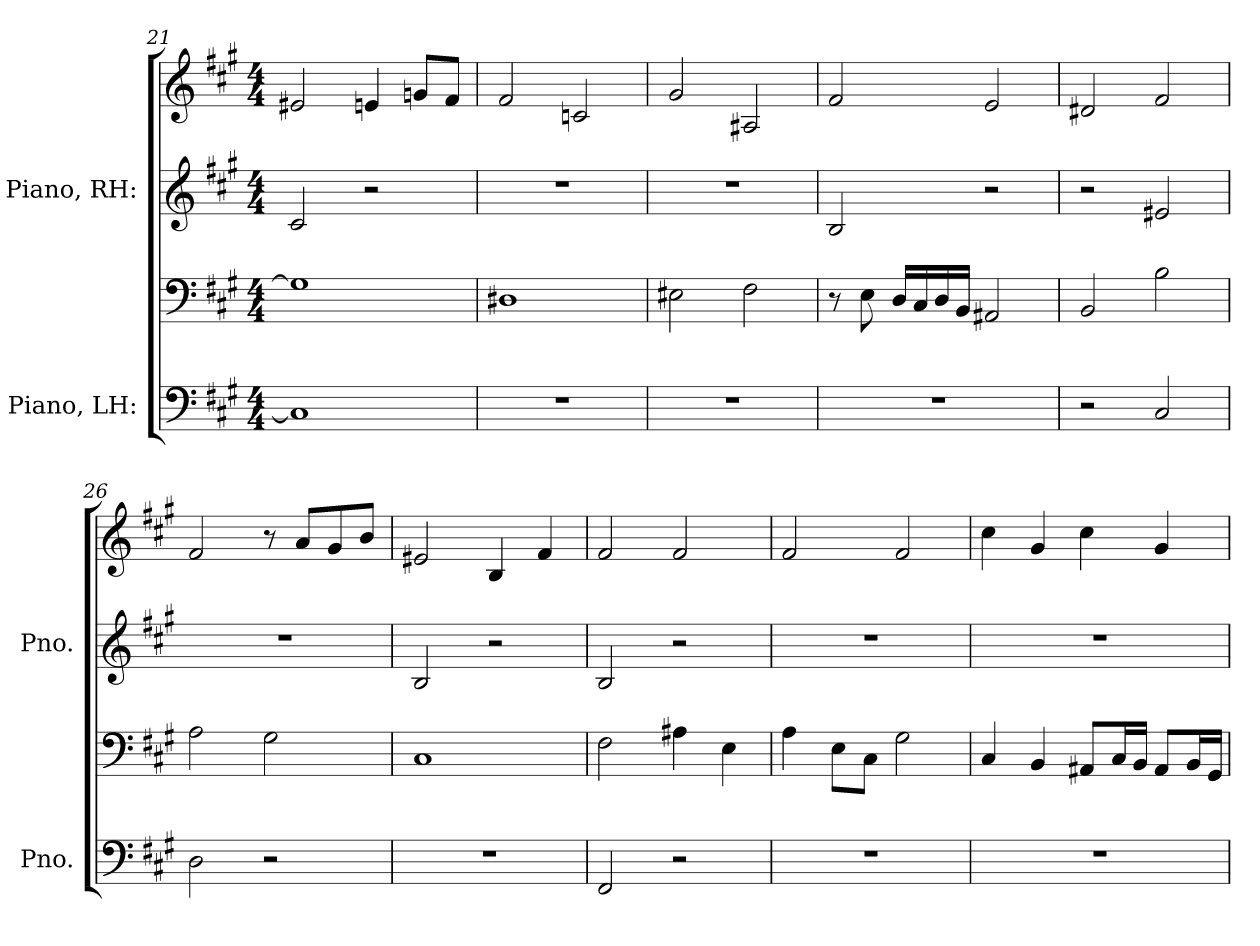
**kern	**kern	**kern	**kern
*part2	*part2	*part1	*part1
*staff4	*staff3	*staff2	*staff1
*I"Piano, LH:	*	*I"Piano, RH:	*
*I'Pno.	*	*I'Pno.	*
!!LO:PB:g=z
*clefF4	*clefF4	*clefG2	*clefG2
*k[f#c#g#]	*k[f#c#g#]	*k[f#c#g#]	*k[f#c#g#]
*M4/4	*M4/4	*M4/4	*M4/4
=21	=21	=21	=21
1C#]	1G#]	2c#/	2e#X/
.	.	2r	4en/
.	.	.	8gn/L
.	.	.	8f#/J
=22	=22	=22	=22
1r	1D#X	1r	2f#/
.	.	.	2cn/
=23	=23	=23	=23
1r	2E#X\	1r	2g#/
.	2F#\	.	2A#X/
=24	=24	=24	=24
1r	8r	2B/	2f#/
.	8E\	.	.
.	16D/LL	.	.
.	16C#/	.	.
.	16D/	.	.
.	16BB/JJ	.	.
.	2AA#X/	2r	2e/
=25	=25	=25	=25
2r	2BB/	2r	2d#X/
2C#/	2B\	2e#X/	2f#/
=26	=26	=26	=26
2D\	2A\	1r	2f#/
2r	2G#\	.	8r
.	.	.	8a/L
.	.	.	8g#/
.	.	.	8b/J
=27	=27	=27	=27
1r	1C#	2B/	2e#X/
.	.	2r	4B/
.	.	.	4f#/
!!LO:LB:g=z
=28	=28	=28	=28
2FF#/	2F#\	2B/	2f#/
2r	4A#X\	2r	2f#/
.	4E\	.	.
=29	=29	=29	=29
1r	4A\	1r	2f#/
.	8E\L	.	.
.	8C#\J	.	.
.	2G#\	.	2f#/
=30	=30	=30	=30
1r	4C#/	1r	4cc#\
.	4BB/	.	4g#/
.	8AA#X/L	.	4cc#\
.	16C#/L	.	.
.	16BB/JJ	.	.
.	8AA#/L	.	4g#/
.	16BB/L	.	.
.	16GG#/JJ	.	.
=	=	=	=
*-	*-	*-	*-
